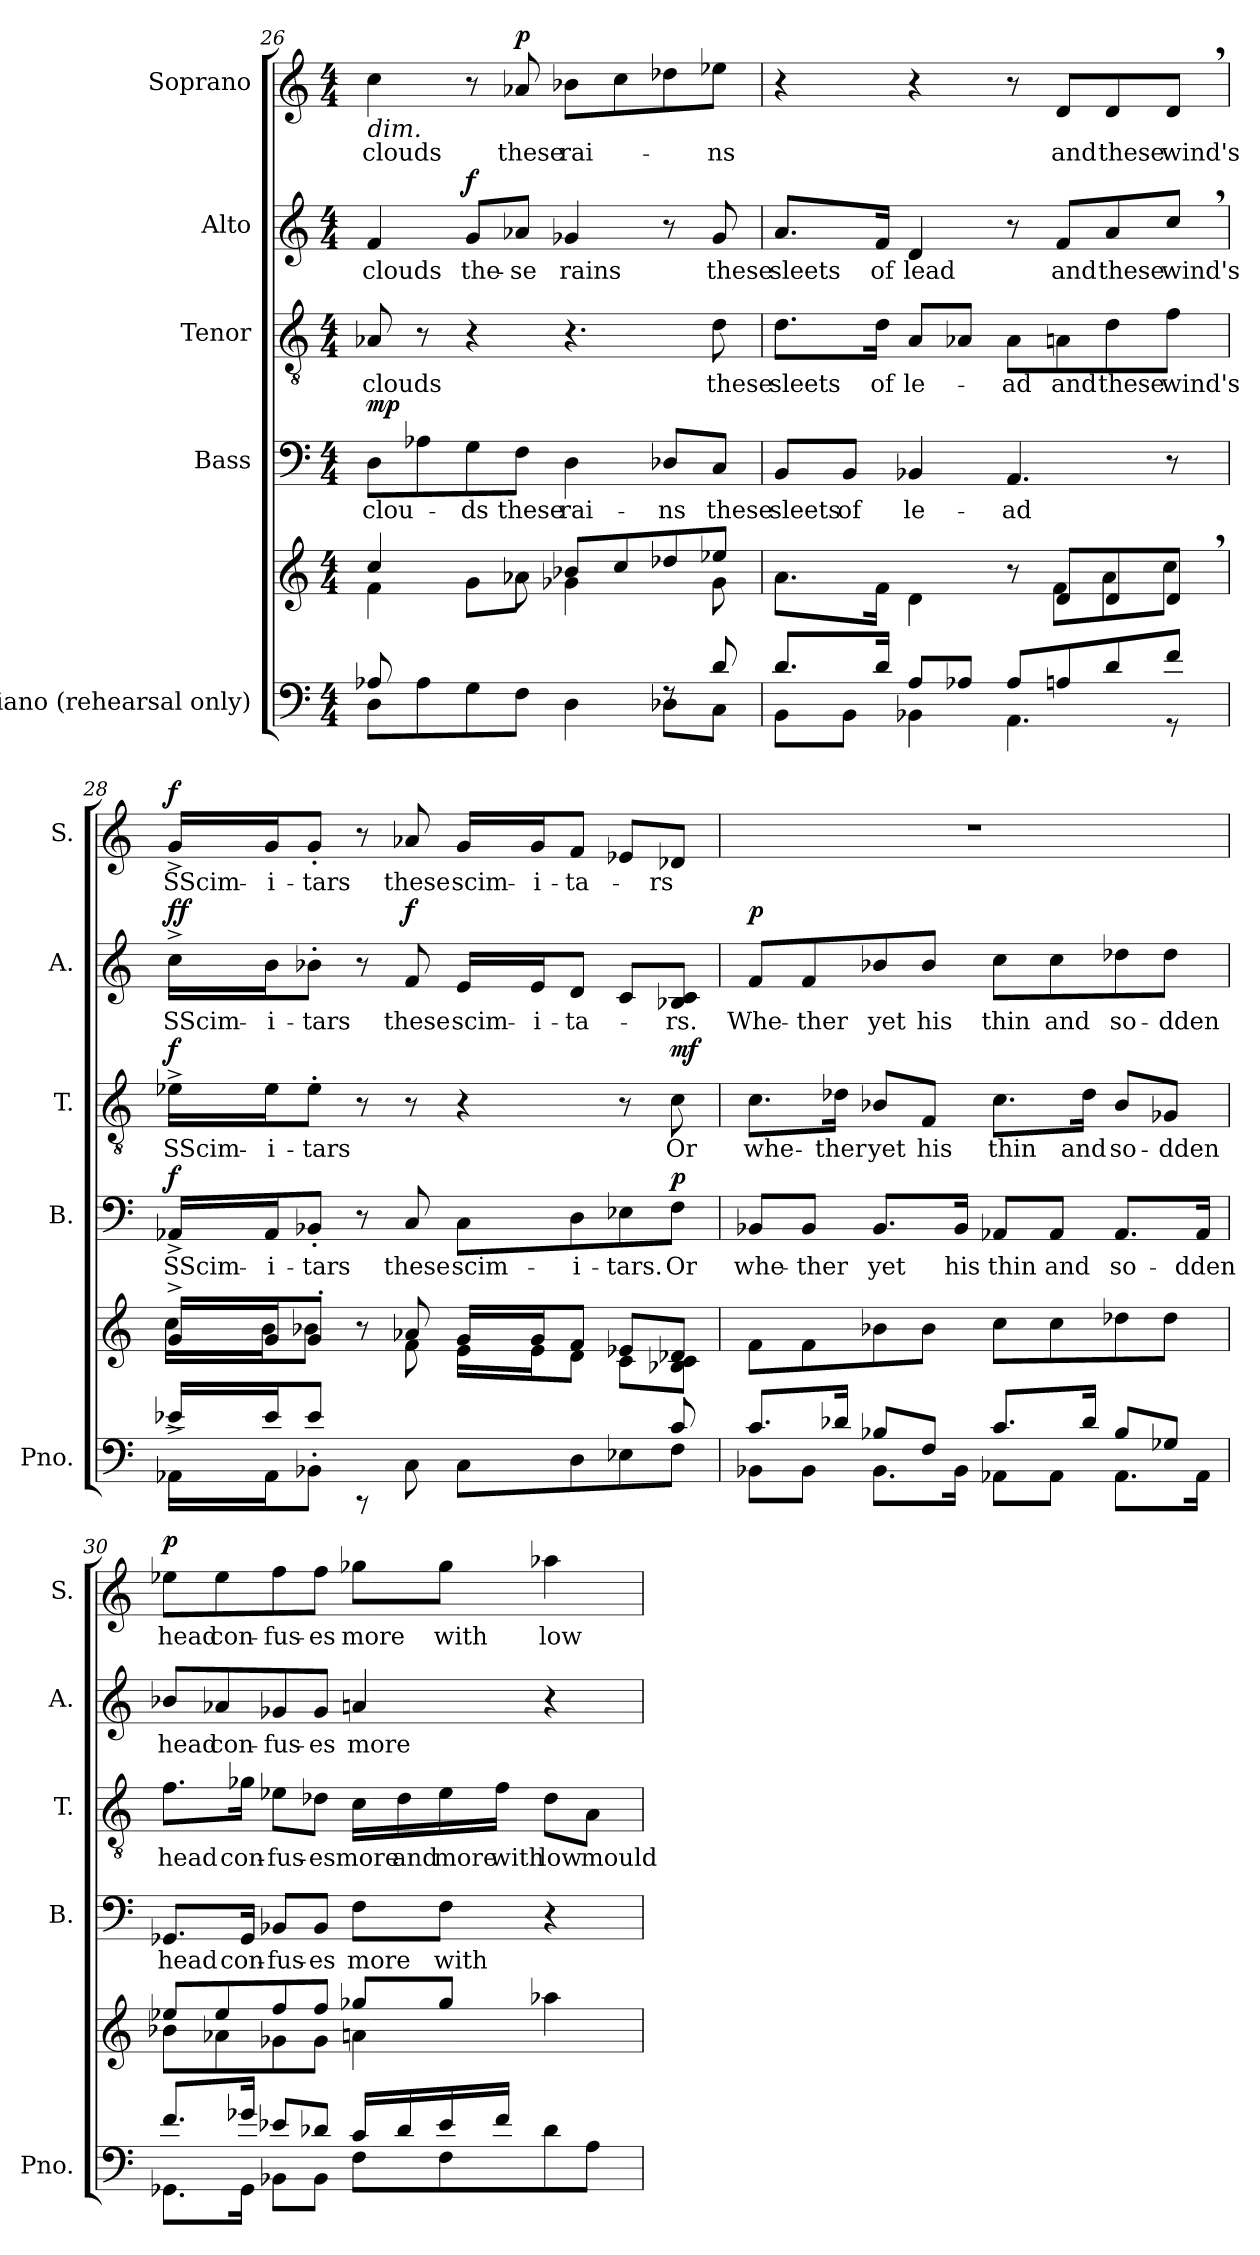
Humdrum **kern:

**kern	**kern	**kern	**text	**dynam	**kern	**text	**dynam	**kern	**text	**dynam	**kern	**text	**dynam
*part5	*part5	*part4	*part4	*part4	*part3	*part3	*part3	*part2	*part2	*part2	*part1	*part1	*part1
*staff6	*staff5	*staff4	*staff4	*staff4	*staff3	*staff3	*staff3	*staff2	*staff2	*staff2	*staff1	*staff1	*staff1
*I"Piano  (rehearsal only)	*	*I"Bass	*	*	*I"Tenor	*	*	*I"Alto	*	*	*I"Soprano	*	*
*I'Pno.	*	*I'B.	*	*	*I'T.	*	*	*I'A.	*	*	*I'S.	*	*
*clefF4	*clefG2	*clefF4	*	*	*clefGv2	*	*	*clefG2	*	*	*clefG2	*	*
*k[]	*k[]	*k[]	*	*	*k[]	*	*	*k[]	*	*	*k[]	*	*
*M4/4	*M4/4	*M4/4	*	*	*M4/4	*	*	*M4/4	*	*	*M4/4	*	*
=26	=26	=26	=26	=26	=26	=26	=26	=26	=26	=26	=26	=26	=26
*^	*^	*	*	*	*	*	*	*	*	*	*	*	*
!	!	!	!	!	!	!	!	!	!	!	!	!	!LO:TX:b:i:t=dim.	!	!
!	!	!	!	!	!LO:LY:b	!LO:DY:b	!	!LO:LY:b	!	!	!LO:LY:b	!	!	!LO:LY:b	!
8D\L	8A-X/	4cc/	4f\	8D\L	clou-	mp	8A-X/	clouds	.	4f/	clouds	.	4cc\	clouds	.
8A-\	8ryy	.	.	8A-X\	.	.	8r	.	.	.	.	.	.	.	.
!	!	!	!	!	!LO:LY:b	!	!	!	!	!	!LO:LY:b	!LO:DY:b	!	!	!
*v	*v	*	*	*	*	*	*	*	*	*	*	*	*	*	*
8G\	8g\L	8ryy	8G\	-ds	.	4r	.	.	8g/L	the-	f	8r	.	.
!	!	!	!	!LO:LY:b	!	!	!	!	!	!LO:LY:b	!	!	!LO:LY:b	!LO:DY:b
8F\J	8a-X\J	8a-X\	8F\J	these	.	.	.	.	8a-X/J	-se	.	8a-X/	these	p
!	!	!	!	!LO:LY:b	!	!	!	!	!	!LO:LY:b	!	!	!LO:LY:b	!
4D\	8b-X/L	4g-X\	4D\	rai-	.	4.r	.	.	4g-X/	rains	.	8b-X\L	rai-	.
.	8cc/	.	.	.	.	.	.	.	.	.	.	8cc\	.	.
*^	*	*	*	*	*	*	*	*	*	*	*	*	*	*
!	!	!	!	!	!LO:LY:b	!	!	!	!	!	!	!	!	!	!
8rF	8D-X\L	8dd-X/	8ryy	8D-X/L	-ns	.	.	.	.	8r	.	.	8dd-X\	.	.
!	!	!	!	!	!LO:LY:b	!	!	!LO:LY:b	!	!	!LO:LY:b	!	!	!LO:LY:b	!
8d/	8C\J	8ee-X/J	8g-\	8C/J	these	.	8d\	these	.	8g-/	these	.	8ee-X\J	-ns	.
=27	=27	=27	=27	=27	=27	=27	=27	=27	=27	=27	=27	=27	=27	=27	=27
!	!	!	!	!	!LO:LY:b	!	!	!LO:LY:b	!	!	!LO:LY:b	!	!	!	!
8.d/L	8BB\L	8.a\L	8ryy	8BB/L	sleets	.	8.d\L	sleets	.	8.a/L	sleets	.	4r	.	.
!	!	!	!	!	!LO:LY:b	!	!	!	!	!	!	!	!	!	!
*	*	*v	*v	*	*	*	*	*	*	*	*	*	*	*	*
.	8BB\J	.	8BB/J	of	.	.	.	.	.	.	.	.	.	.
!	!	!	!	!	!	!	!LO:LY:b	!	!	!LO:LY:b	!	!	!	!
16d/Jk	.	16f\Jk	.	.	.	16d\Jk	of	.	16f/Jk	of	.	.	.	.
!	!	!	!	!LO:LY:b	!	!	!LO:LY:b	!	!	!LO:LY:b	!	!	!	!
8A/L	4BB-X\	4d\	4BB-X/	le-	.	8A/L	le-	.	4d/	lead	.	4r	.	.
8A-X/J	.	.	.	.	.	8A-X/J	.	.	.	.	.	.	.	.
!	!	!	!	!LO:LY:b	!	!	!LO:LY:b	!	!	!	!	!	!	!
8A-/L	4.AA\	8r	4.AA/	-ad	.	8A-\L	-ad	.	8r	.	.	8r	.	.
*	*	*^	*	*	*	*	*	*	*	*	*	*	*	*
!	!	!	!	!	!	!	!	!LO:LY:b	!	!	!LO:LY:b	!	!	!LO:LY:b	!
8An/	.	8d/L	8f\L	.	.	.	8An\	and	.	8f/L	and	.	8d/L	and	.
!	!	!	!	!	!	!	!	!LO:LY:b	!	!	!LO:LY:b	!	!	!LO:LY:b	!
8d/	.	8d/	8a\	.	.	.	8d\	these	.	8a/	these	.	8d/	these	.
!	!	!	!	!	!	!	!	!LO:LY:b	!	!	!LO:LY:b	!	!	!LO:LY:b	!
8f/J	8r	8d,/J	8cc\J	8r	.	.	8f\J	wind's	.	8cc,/J	wind's	.	8d,/J	wind's	.
!!LO:LB:g=z
=28	=28	=28	=28	=28	=28	=28	=28	=28	=28	=28	=28	=28	=28	=28	=28
!	!	!	!	!	!LO:LY:b	!LO:DY:b	!	!LO:LY:b	!LO:DY:b	!	!LO:LY:b	!LO:DY:b	!	!LO:LY:b	!LO:DY:b
16AA-X^\LL	16e-X/LL	16g^/LL	16cc\LL	16AA-X^/LL	SScim-	f	16e-X^\LL	SScim-	f	16cc^\LL	SScim-	ff	16g^/LL	SScim-	f
!	!	!	!	!	!LO:LY:b	!	!	!LO:LY:b	!	!	!LO:LY:b	!	!	!LO:LY:b	!
16AA-\J	16e-/J	16g/J	16b\J	16AA-/J	-i-	.	16e-\J	-i-	.	16b\J	-i-	.	16g/J	-i-	.
!	!	!	!	!	!LO:LY:b	!	!	!LO:LY:b	!	!	!LO:LY:b	!	!	!LO:LY:b	!
8BB-X'\J	8e-/J	8g'/J	8b-X\J	8BB-X'/J	-tars	.	8e-'\J	-tars	.	8b-X'\J	-tars	.	8g'/J	-tars	.
8rCC	8ryy	8r	8ryy	8r	.	.	8r	.	.	8r	.	.	8r	.	.
!	!	!	!	!	!LO:LY:b	!	!	!	!	!	!LO:LY:b	!LO:DY:b	!	!LO:LY:b	!
*v	*v	*	*	*	*	*	*	*	*	*	*	*	*	*	*
8C\	8a-X/	8f\	8C/	these	.	8r	.	.	8f/	these	f	8a-X/	these	.
!	!	!	!	!LO:LY:b	!	!	!	!	!	!LO:LY:b	!	!	!LO:LY:b	!
8C\L	16g/LL	16e\LL	8C\L	scim-	.	4r	.	.	16e/LL	scim-	.	16g/LL	scim-	.
!	!	!	!	!	!	!	!	!	!	!LO:LY:b	!	!	!LO:LY:b	!
.	16g/J	16e\J	.	.	.	.	.	.	16e/J	-i-	.	16g/J	-i-	.
!	!	!	!	!LO:LY:b	!	!	!	!	!	!LO:LY:b	!	!	!LO:LY:b	!
8D\	8f/J	8d\J	8D\	-i-	.	.	.	.	8d/J	-ta-	.	8f/J	-ta-	.
!	!	!	!	!LO:LY:b	!	!	!	!	!	!	!	!	!	!
8E-X\	8e-X/L	8c\L	8E-X\	-tars.	.	8r	.	.	8c/L	.	.	8e-X/L	.	.
*^	*	*	*	*	*	*	*	*	*	*	*	*	*	*
!	!	!	!	!	!LO:LY:b	!LO:DY:b	!	!LO:LY:b	!LO:DY:b	!	!LO:LY:b	!	!	!LO:LY:b	!
8F\J	8c/	8d-X/J	8B-X\ 8c\J	8F\J	Or	p	8c\	Or	mf	8B-X/ 8c/J	-rs.	.	8d-X/J	-rs	.
=29	=29	=29	=29	=29	=29	=29	=29	=29	=29	=29	=29	=29	=29	=29	=29
!	!	!	!	!	!LO:LY:b	!	!	!LO:LY:b	!	!	!LO:LY:b	!LO:DY:b	!	!	!
*	*	*v	*v	*	*	*	*	*	*	*	*	*	*	*	*
8BB-X\L	8.c/L	8f\L	8BB-X/L	whe-	.	8.c\L	whe-	.	8f/L	Whe-	p	1r	.	.
!	!	!	!	!LO:LY:b	!	!	!	!	!	!LO:LY:b	!	!	!	!
8BB-\J	.	8f\	8BB-/J	-ther	.	.	.	.	8f/	-ther	.	.	.	.
!	!	!	!	!	!	!	!LO:LY:b	!	!	!	!	!	!	!
.	16d-X/Jk	.	.	.	.	16d-X\Jk	-ther	.	.	.	.	.	.	.
!	!	!	!	!LO:LY:b	!	!	!LO:LY:b	!	!	!LO:LY:b	!	!	!	!
8.BB-\L	8B-X/L	8b-X\	8.BB-/L	yet	.	8B-X/L	yet	.	8b-X/	yet	.	.	.	.
!	!	!	!	!	!	!	!LO:LY:b	!	!	!LO:LY:b	!	!	!	!
.	8F/J	8b-\J	.	.	.	8F/J	his	.	8b-/J	his	.	.	.	.
!	!	!	!	!LO:LY:b	!	!	!	!	!	!	!	!	!	!
16BB-\Jk	.	.	16BB-/Jk	his	.	.	.	.	.	.	.	.	.	.
!	!	!	!	!LO:LY:b	!	!	!LO:LY:b	!	!	!LO:LY:b	!	!	!	!
8AA-X\L	8.c/L	8cc\L	8AA-X/L	thin	.	8.c\L	thin	.	8cc\L	thin	.	.	.	.
!	!	!	!	!LO:LY:b	!	!	!	!	!	!LO:LY:b	!	!	!	!
8AA-\J	.	8cc\	8AA-/J	and	.	.	.	.	8cc\	and	.	.	.	.
!	!	!	!	!	!	!	!LO:LY:b	!	!	!	!	!	!	!
.	16d-/Jk	.	.	.	.	16d-\Jk	and	.	.	.	.	.	.	.
!	!	!	!	!LO:LY:b	!	!	!LO:LY:b	!	!	!LO:LY:b	!	!	!	!
8.AA-\L	8B-/L	8dd-X\	8.AA-/L	so-	.	8B-/L	so-	.	8dd-X\	so-	.	.	.	.
!	!	!	!	!	!	!	!LO:LY:b	!	!	!LO:LY:b	!	!	!	!
.	8G-X/J	8dd-\J	.	.	.	8G-X/J	-dden	.	8dd-\J	-dden	.	.	.	.
!	!	!	!	!LO:LY:b	!	!	!	!	!	!	!	!	!	!
16AA-\Jk	.	.	16AA-/Jk	-dden	.	.	.	.	.	.	.	.	.	.
!!LO:PB:g=z
=30	=30	=30	=30	=30	=30	=30	=30	=30	=30	=30	=30	=30	=30	=30
*	*	*^	*	*	*	*	*	*	*	*	*	*	*	*
!	!	!	!	!	!LO:LY:b	!	!	!LO:LY:b	!	!	!LO:LY:b	!	!	!LO:LY:b	!LO:DY:b
8.GG-X\L	8.f/L	8ee-X/L	8b-X\L	8.GG-X/L	head	.	8.f\L	head	.	8b-X/L	head	.	8ee-X\L	head	p
!	!	!	!	!	!	!	!	!	!	!	!LO:LY:b	!	!	!LO:LY:b	!
.	.	8ee-/	8a-X\	.	.	.	.	.	.	8a-X/	con-	.	8ee-\	con-	.
!	!	!	!	!	!LO:LY:b	!	!	!LO:LY:b	!	!	!	!	!	!	!
16GG-\Jk	16g-X/Jk	.	.	16GG-/Jk	con-	.	16g-X\Jk	con-	.	.	.	.	.	.	.
!	!	!	!	!	!LO:LY:b	!	!	!LO:LY:b	!	!	!LO:LY:b	!	!	!LO:LY:b	!
8BB-X\L	8e-X/L	8ff/	8g-X\	8BB-X/L	-fus-	.	8e-X\L	-fus-	.	8g-X/	-fus-	.	8ff\	-fus-	.
!	!	!	!	!	!LO:LY:b	!	!	!LO:LY:b	!	!	!LO:LY:b	!	!	!LO:LY:b	!
8BB-\J	8d-X/J	8ff/J	8g-\J	8BB-/J	-es	.	8d-X\J	-es	.	8g-/J	-es	.	8ff\J	-es	.
!	!	!	!	!	!LO:LY:b	!	!	!LO:LY:b	!	!	!LO:LY:b	!	!	!LO:LY:b	!
8F\L	16c/LL	8gg-X/L	4an\	8F\L	more	.	16c\LL	more	.	4an/	more	.	8gg-X\L	more	.
!	!	!	!	!	!	!	!	!LO:LY:b	!	!	!	!	!	!	!
.	16d-/	.	.	.	.	.	16d-\	and	.	.	.	.	.	.	.
!	!	!	!	!	!LO:LY:b	!	!	!LO:LY:b	!	!	!	!	!	!LO:LY:b	!
8F\	16e-/	8gg-/J	.	8F\J	with	.	16e-\	more	.	.	.	.	8gg-\J	with	.
!	!	!	!	!	!	!	!	!LO:LY:b	!	!	!	!	!	!	!
.	16f/JJ	.	.	.	.	.	16f\JJ	with	.	.	.	.	.	.	.
!	!	!	!	!	!	!	!	!LO:LY:b	!	!	!	!	!	!LO:LY:b	!
8d-\	4ryy	4aa-X\	4ryy	4r	.	.	8d-\L	low	.	4r	.	.	4aa-X\	low	.
!	!	!	!	!	!	!	!	!LO:LY:b	!	!	!	!	!	!	!
8A\J	.	.	.	.	.	.	8A\J	mould	.	.	.	.	.	.	.
*v	*v	*	*	*	*	*	*	*	*	*	*	*	*	*	*
*	*v	*v	*	*	*	*	*	*	*	*	*	*	*	*
=	=	=	=	=	=	=	=	=	=	=	=	=	=
*-	*-	*-	*-	*-	*-	*-	*-	*-	*-	*-	*-	*-	*-
